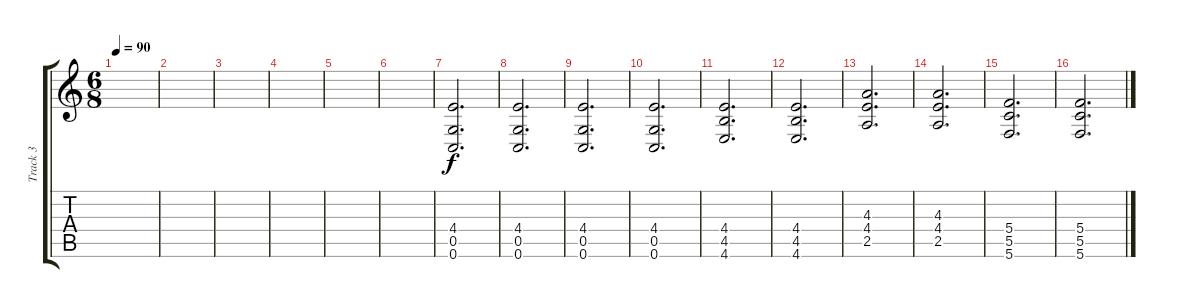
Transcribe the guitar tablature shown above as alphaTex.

\track ("Track 3" "Track 3") {instrument electricguitarclean}
\staff {score tabs}
\tuning (D4 A3 F3 C3 G2 C2) {hide}
\ts (6 8)
\tempo 90
\clef g2
\ks c
|
|
|
|
|
|
(4.4 0.5 0.6).2{d} |
(4.4 0.5 0.6).2{d} |
(4.4 0.5 0.6).2{d} |
(4.4 0.5 0.6).2{d} |
(4.4 4.5 4.6).2{d} |
(4.4 4.5 4.6).2{d} |
(4.3 4.4 2.5).2{d} |
(4.3 4.4 2.5).2{d} |
(5.4 5.5 5.6).2{d} |
(5.4 5.5 5.6).2{d}
